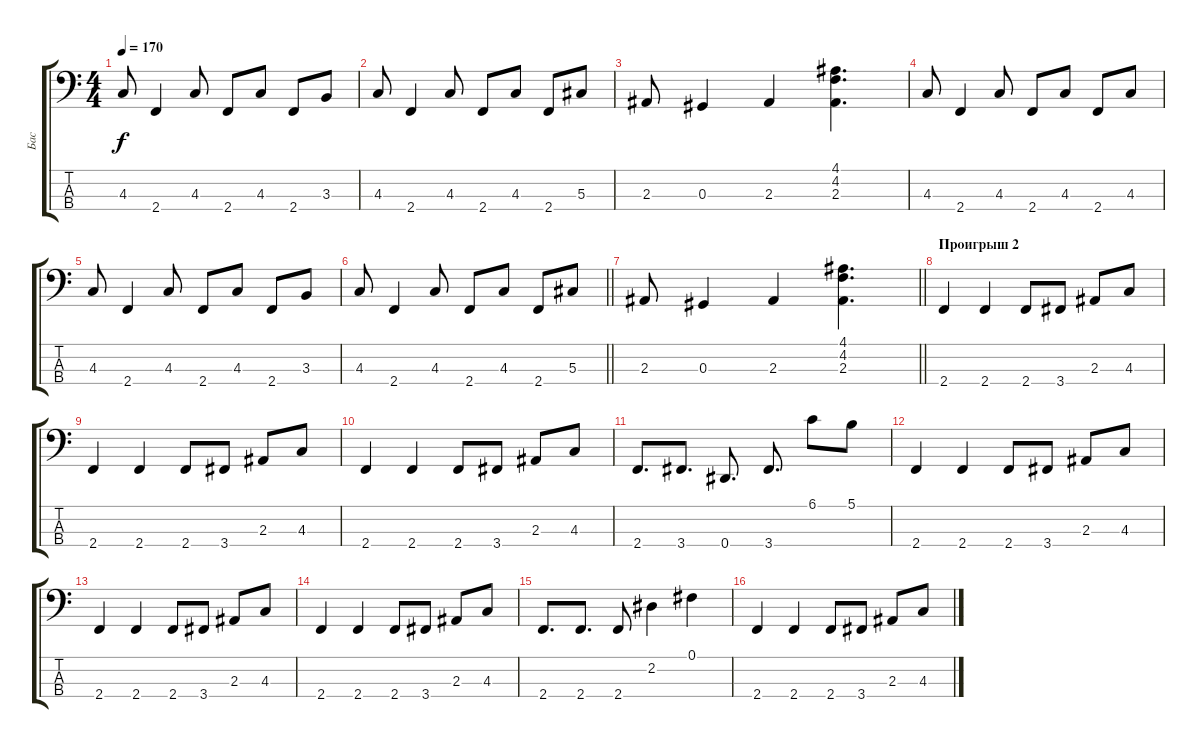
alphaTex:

\track ("Бас" "Бас") {instrument electricbasspick}
\staff {score tabs}
\tuning (Gb2 Db2 Ab1 Eb1) {hide}
\ts (4 4)
\tempo 170
\clef f4
\ks c
4.3.8{dy f} 2.4.4 4.3.8 2.4.8 4.3.8 2.4.8 3.3.8 |
4.3.8 2.4.4 4.3.8 2.4.8 4.3.8 2.4.8 5.3.8 |
2.3.8 0.3.4 2.3.4 (4.1 4.2 2.3).4{d} |
4.3.8 2.4.4 4.3.8 2.4.8 4.3.8 2.4.8 4.3.8 |
4.3.8 2.4.4 4.3.8 2.4.8 4.3.8 2.4.8 3.3.8 |
\barLineRight lightlight
4.3.8 2.4.4 4.3.8 2.4.8 4.3.8 2.4.8 5.3.8 |
\barLineRight lightlight
2.3.8 0.3.4 2.3.4 (4.1 4.2 2.3).4{d} |
\section ("" "Проигрыш 2")
2.4.4 2.4.4 2.4.8 3.4.8 2.3.8 4.3.8 |
2.4.4 2.4.4 2.4.8 3.4.8 2.3.8 4.3.8 |
2.4.4 2.4.4 2.4.8 3.4.8 2.3.8 4.3.8 |
2.4.8{d} 3.4.8{d} 0.4.8{d} 3.4.8{d} 6.1.8 5.1.8 |
2.4.4 2.4.4 2.4.8 3.4.8 2.3.8 4.3.8 |
2.4.4 2.4.4 2.4.8 3.4.8 2.3.8 4.3.8 |
2.4.4 2.4.4 2.4.8 3.4.8 2.3.8 4.3.8 |
2.4.8{d} 2.4.8{d} 2.4.8 2.2.4 0.1.4 |
2.4.4 2.4.4 2.4.8 3.4.8 2.3.8 4.3.8
